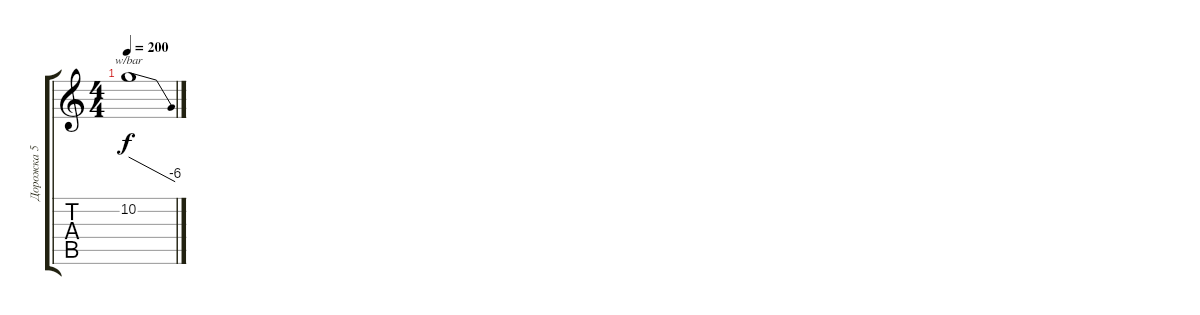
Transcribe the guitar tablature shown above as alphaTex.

\track ("Дорожка 5" "Дорожка 5") {instrument distortionguitar}
\staff {score tabs}
\tuning (D4 A3 F3 C3 G2 D2) {hide}
\ts (4 4)
\tempo 200
\clef g2
\ks c
10.2.1{tbe (dive default 0 0 60 -24) dy f}
